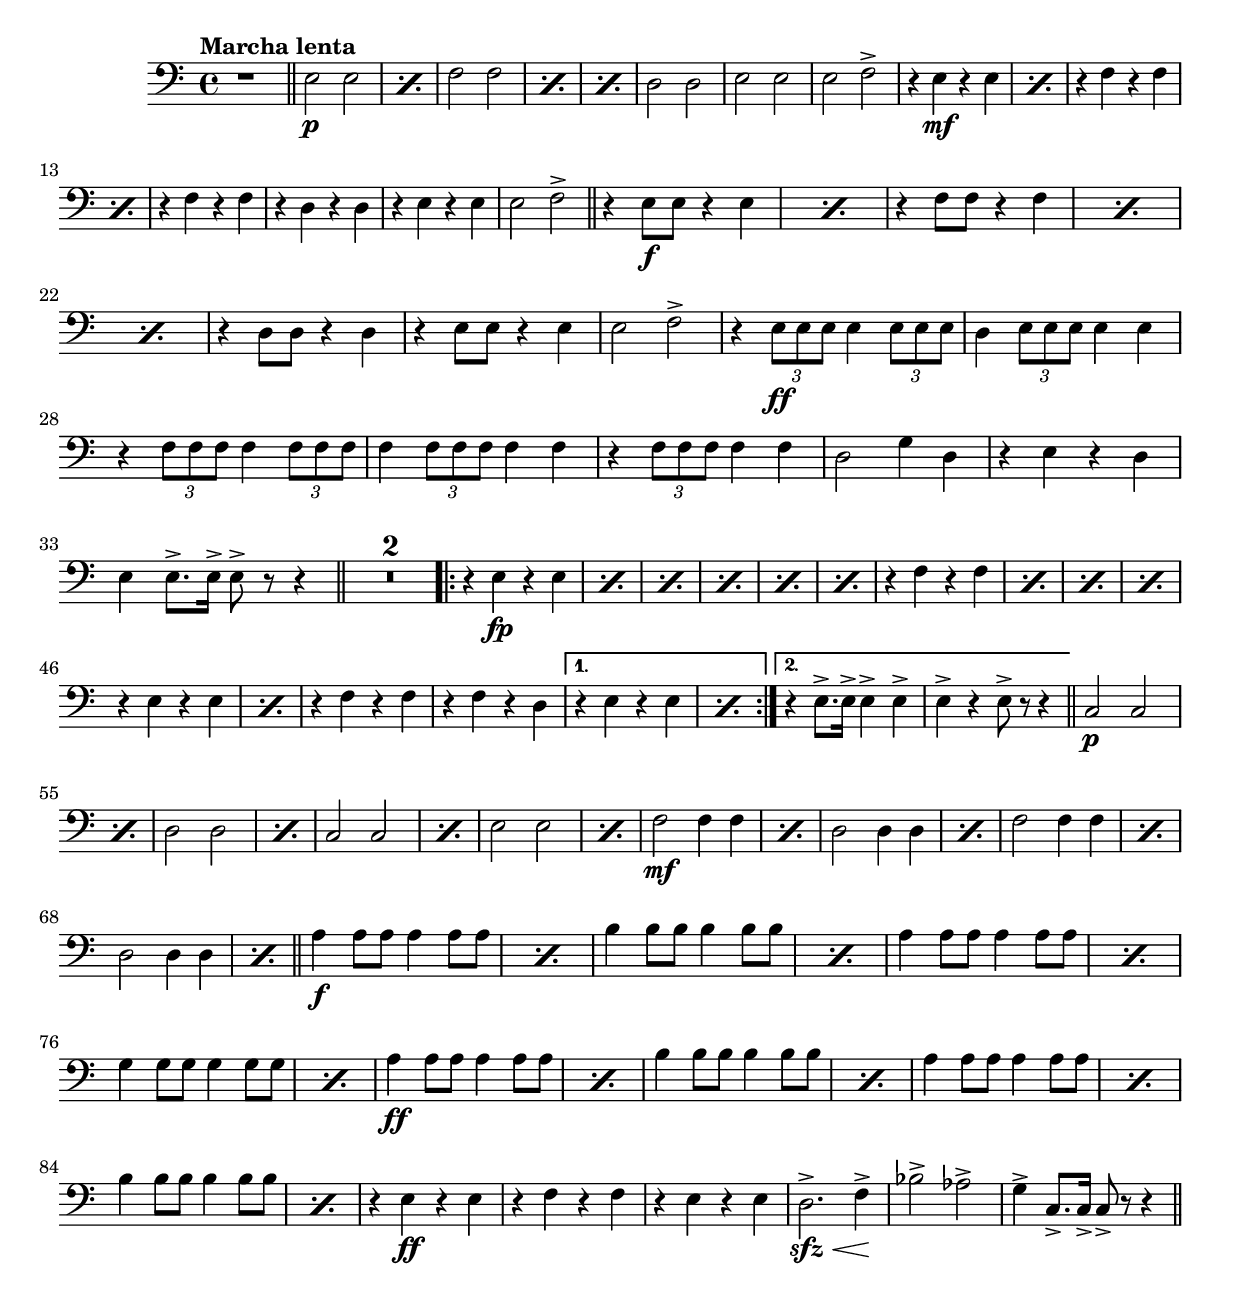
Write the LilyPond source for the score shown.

\relative c { 
  \clef "bass"
  \time 4/4
  \tempo "Marcha lenta"
  r1 
				% Nueva sección
  \bar "||"\newSpacingSection
  \repeat percent 2 {e2 \p e}
  \repeat percent 3 {f f}
  d d
  e e
    e f->
  \repeat percent 2 {r4 e\mf r e}
  \repeat percent 2 {r f r f}
  %\break
  r f r f
  r d r d
  r e r e
  e2 f-> \bar "||"\newSpacingSection 
  \repeat percent 2 {r4 e8\f e r4 e} 
  \repeat percent 3 {r4 f8 f r4 f} 
  r4 d8 d r4 d
  r4 e8 e r4 e
  %\break
  e2 f->
  r4 \times 2/3 {e8\ff e e} e4 \times 2/3 {e8 e e} |
  d4 \times 2/3 {e8 e e} e4 e4 |
  r4 \times 2/3 {f8 f f} f4 \times 2/3 {f8 f f} |
  f4 \times 2/3 {f8 f f} f4 f4 |
    r4 \times 2/3 {f8 f f} f4 f |
  d2 g4 d |
  r4 e r d |
  e e8.-> e16-> e8-> r8 r4 \bar "||"\newSpacingSection  |
  %\break
  \compressFullBarRests
  R1*2
  \repeat volta 2 {
    \repeat percent 6 {r4 e\fp r e} |
    \repeat percent 4 {r4 f r f}
    \repeat percent 2 {r4 e r e} |
    %\break
    r4 f r f 
    r f r d
  }
  \alternative {
    {\repeat percent 2 {r e r e}}
    {r4 e8.-> e16-> e4-> e-> | e-> r e8-> r r4}
  }
  \bar "||"\newSpacingSection 
  \repeat percent 2 {c2\p c} |
  \repeat percent 2 {d d} |
  \repeat percent 2 {c c} |
  %\break
  \repeat percent 2 {e e} |
  \repeat percent 2 {f2\mf f4 f} |
  \repeat percent 2 {d2 d4 d} |
  \repeat percent 2 {f2 f4 f} |
  \repeat percent 2 {d2 d4 d} |
  \bar "||"\newSpacingSection 
  \repeat percent 2 {a'4\f a8 a a4 a8 a} |
  %\break
  \repeat percent 2 {b4 b8 b b4 b8 b} |
  \repeat percent 2 {a4 a8 a a4 a8 a} |
  \repeat percent 2 {g4 g8 g g4 g8 g} |
  \repeat percent 2 {a4\ff a8 a a4 a8 a} |
  \repeat percent 2 {b4 b8 b b4 b8 b} |
  %\break
  \repeat percent 2 {a4 a8 a a4 a8 a} |
  \repeat percent 2 {b4 b8 b b4 b8 b} |
  r4 e,\ff r e |
  r f r f |
  r e r e |
  d2.->\<\sfz f4->\! |
  bes2-> aes-> |
  g4-> c,8.-> c16-> c8-> r8 r4 
  \bar "||"\newSpacingSection 
}
